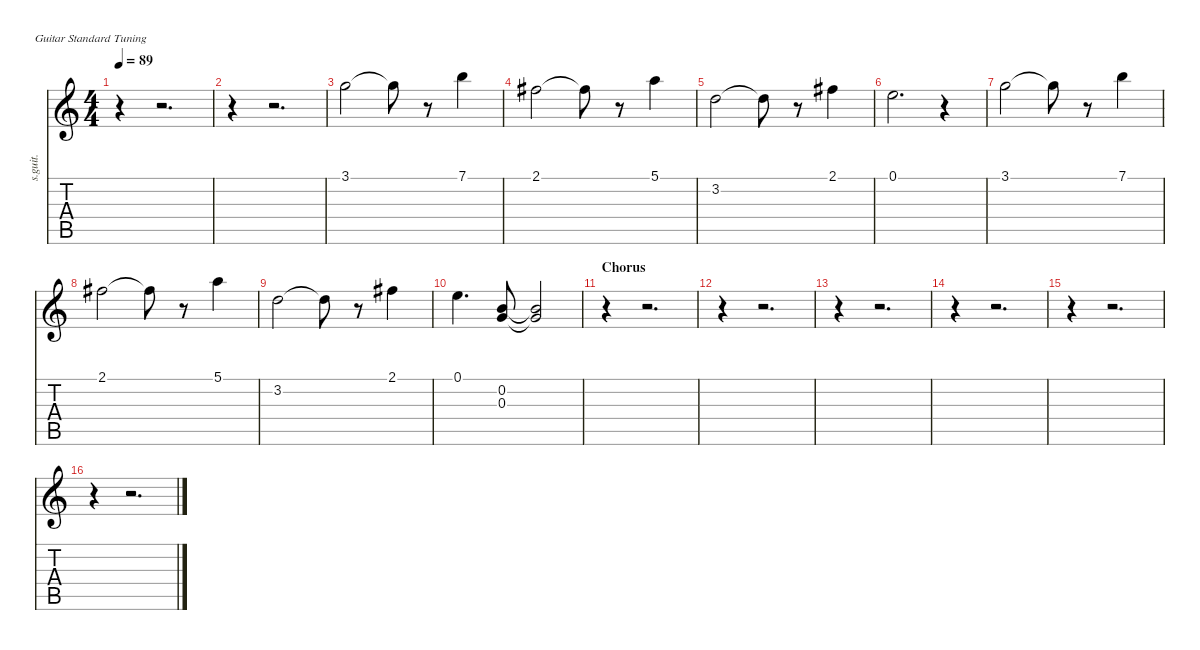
\defaultSystemsLayout 4
\hideDynamics
\bracketExtendMode nobrackets
\track ("John Frusciante - Backing Vocals" "s.guit.") {instrument choiraahs}
\staff {score tabs}
\tuning (E4 B3 G3 D3 A2 E2)
\displaytranspose 12
\ts (4 4)
\tempo 89
\clef g2
\ks c
r.4{dy f} r.2{d} |
r.4 r.2{d} |
3.1.2{lyrics (0 "") lyrics (1 "") lyrics (2 "") lyrics (3 "") lyrics (4 "")} 3.1{t}.8{lyrics (0 "") lyrics (1 "") lyrics (2 "") lyrics (3 "") lyrics (4 "")} r.8 7.1.4{lyrics (0 "") lyrics (1 "") lyrics (2 "") lyrics (3 "") lyrics (4 "")} |
2.1{acc #}.2{lyrics (0 "") lyrics (1 "") lyrics (2 "") lyrics (3 "") lyrics (4 "")} 2.1{t acc #}.8{lyrics (0 "") lyrics (1 "") lyrics (2 "") lyrics (3 "") lyrics (4 "")} r.8 5.1.4{lyrics (0 "") lyrics (1 "") lyrics (2 "") lyrics (3 "") lyrics (4 "")} |
3.2.2{lyrics (0 "") lyrics (1 "") lyrics (2 "") lyrics (3 "") lyrics (4 "")} 3.2{t}.8{lyrics (0 "") lyrics (1 "") lyrics (2 "") lyrics (3 "") lyrics (4 "")} r.8 2.1{acc #}.4{lyrics (0 "") lyrics (1 "") lyrics (2 "") lyrics (3 "") lyrics (4 "")} |
0.1.2{d lyrics (0 "") lyrics (1 "") lyrics (2 "") lyrics (3 "") lyrics (4 "")} r.4 |
3.1.2{lyrics (0 "") lyrics (1 "") lyrics (2 "") lyrics (3 "") lyrics (4 "")} 3.1{t}.8{lyrics (0 "") lyrics (1 "") lyrics (2 "") lyrics (3 "") lyrics (4 "")} r.8 7.1.4{lyrics (0 "") lyrics (1 "") lyrics (2 "") lyrics (3 "") lyrics (4 "")} |
2.1{acc #}.2{lyrics (0 "") lyrics (1 "") lyrics (2 "") lyrics (3 "") lyrics (4 "")} 2.1{t acc #}.8{lyrics (0 "") lyrics (1 "") lyrics (2 "") lyrics (3 "") lyrics (4 "")} r.8 5.1.4{lyrics (0 "") lyrics (1 "") lyrics (2 "") lyrics (3 "") lyrics (4 "")} |
3.2.2{lyrics (0 "") lyrics (1 "") lyrics (2 "") lyrics (3 "") lyrics (4 "")} 3.2{t}.8{lyrics (0 "") lyrics (1 "") lyrics (2 "") lyrics (3 "") lyrics (4 "")} r.8 2.1{acc #}.4{lyrics (0 "") lyrics (1 "") lyrics (2 "") lyrics (3 "") lyrics (4 "")} |
0.1.4{d lyrics (0 "") lyrics (1 "") lyrics (2 "") lyrics (3 "") lyrics (4 "")} (0.2 0.3).8{lyrics (0 "") lyrics (1 "") lyrics (2 "") lyrics (3 "") lyrics (4 "")} (0.2{t} 0.3{t}).2{lyrics (0 "") lyrics (1 "") lyrics (2 "") lyrics (3 "") lyrics (4 "")} |
\section ("" "Chorus")
r.4 r.2{d} |
r.4 r.2{d} |
r.4 r.2{d} |
r.4 r.2{d} |
r.4 r.2{d} |
r.4 r.2{d}
